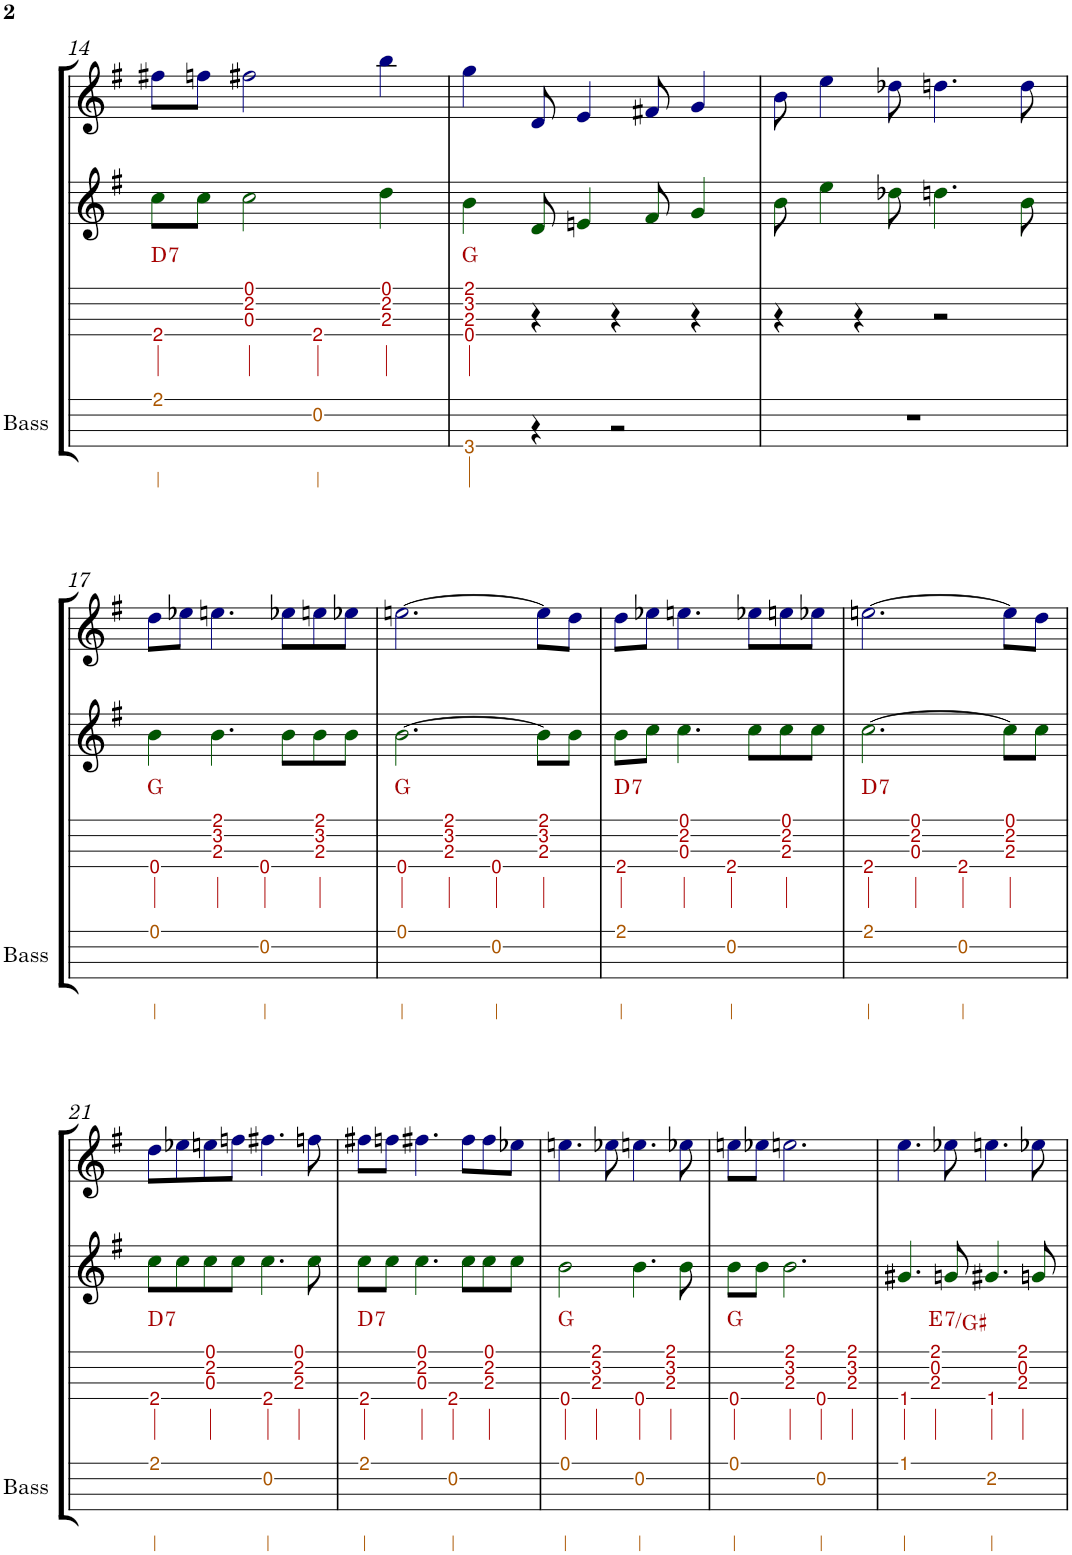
**kern	**kern	**harte	**kern	**kern
*part4	*part3	*part3	*part2	*part1
*staff4	*staff3	*	*staff2	*staff1
*I"Bass Guitar	*I"Ukulele	*	*I"Mandolin	*I"Mandolin
*I'Bass	*	*	*	*
!!LO:PB:g=z
*	*	*	*clefG2	*clefG2
*k[f#]	*k[f#]	*	*k[f#]	*k[f#]
*G:	*G:	*	*G:	*G:
*M4/4	*M4/4	*	*M4/4	*M4/4
=14	=14	=14	=14	=14
!	!	!LO:H:kt=7	!	!
2AAi\	4Aj\	D:7	8ccZ\L	8ff#XV\L
.	.	.	8ccZ\J	8ffnV\J
.	4cj\ 4f#j\ 4aj\	.	2ccZ\	2ff#XV\
2DDi\	4Aj\	.	.	.
.	4dj\ 4f#j\ 4aj\	.	4ddZ\	4bbV\
=15	=15	=15	=15	=15
4GGGi\	4Gj\ 4dj\ 4gj\ 4bj\	G:maj	4bZ\	4ggV\
4r	4r	.	8dZ/	8dV/
.	.	.	4enZ/	4eV/
2r	4r	.	.	.
.	.	.	8f#Z/	8f#XV/
.	4r	.	4gZ/	4gV/
=16	=16	=16	=16	=16
1r	4r	.	8bZ\	8bV\
.	.	.	4eeZ\	4eeV\
.	4r	.	.	.
.	.	.	8dd-XZ\	8dd-XV\
.	2r	.	4.ddnZ\	4.ddnV\
.	.	.	8bZ\	8ddV\
!!LO:LB:g=z
=17	=17	=17	=17	=17
2GGi\	4Gj\	G:maj	4bZ\	8ddV\L
.	.	.	.	8ee-XV\J
.	4dj\ 4gj\ 4bj\	.	4.bZ\	4.eenV\
2DDi\	4Gj\	.	.	.
.	.	.	8bZ\L	8ee-XV\L
.	4dj\ 4gj\ 4bj\	.	8bZ\	8eenV\
.	.	.	8bZ\J	8ee-XV\J
=18	=18	=18	=18	=18
2GGi\	4Gj\	G:maj	[2.bZ\	[2.eenV\
.	4dj\ 4gj\ 4bj\	.	.	.
2DDi\	4Gj\	.	.	.
.	4dj\ 4gj\ 4bj\	.	8bZ\L]	8eeV\L]
.	.	.	8bZ\J	8ddV\J
=19	=19	=19	=19	=19
!	!	!LO:H:kt=7	!	!
2AAi\	4Aj\	D:7	8bZ\L	8ddV\L
.	.	.	8ccZ\J	8ee-XV\J
.	4cj\ 4f#j\ 4aj\	.	4.ccZ\	4.eenV\
2DDi\	4Aj\	.	.	.
.	.	.	8ccZ\L	8ee-XV\L
.	4dj\ 4f#j\ 4aj\	.	8ccZ\	8eenV\
.	.	.	8ccZ\J	8ee-XV\J
=20	=20	=20	=20	=20
!	!	!LO:H:kt=7	!	!
2AAi\	4Aj\	D:7	[2.ccZ\	[2.eenV\
.	4cj\ 4f#j\ 4aj\	.	.	.
2DDi\	4Aj\	.	.	.
.	4dj\ 4f#j\ 4aj\	.	8ccZ\L]	8eeV\L]
.	.	.	8ccZ\J	8ddV\J
!!LO:LB:g=z
=21	=21	=21	=21	=21
!	!	!LO:H:kt=7	!	!
2AAi\	4Aj\	D:7	8ccZ\L	8ddV\L
.	.	.	8ccZ\	8ee-XV\
.	4cj\ 4f#j\ 4aj\	.	8ccZ\	8eenV\
.	.	.	8ccZ\J	8ffnV\J
2DDi\	4Aj\	.	4.ccZ\	4.ff#XV\
.	4dj\ 4f#j\ 4aj\	.	.	.
.	.	.	8ccZ\	8ffnV\
=22	=22	=22	=22	=22
!	!	!LO:H:kt=7	!	!
2AAi\	4Aj\	D:7	8ccZ\L	8ff#XV\L
.	.	.	8ccZ\J	8ffnV\J
.	4cj\ 4f#j\ 4aj\	.	4.ccZ\	4.ff#XV\
2DDi\	4Aj\	.	.	.
.	.	.	8ccZ\L	8ff#V\L
.	4dj\ 4f#j\ 4aj\	.	8ccZ\	8ff#V\
.	.	.	8ccZ\J	8ee-XV\J
=23	=23	=23	=23	=23
2GGi\	4Gj\	G:maj	2bZ\	4.eenV\
.	4dj\ 4gj\ 4bj\	.	.	.
.	.	.	.	8ee-XV\
2DDi\	4Gj\	.	4.bZ\	4.eenV\
.	4dj\ 4gj\ 4bj\	.	.	.
.	.	.	8bZ\	8ee-XV\
=24	=24	=24	=24	=24
2GGi\	4Gj\	G:maj	8bZ\L	8eenV\L
.	.	.	8bZ\J	8ee-XV\J
.	4dj\ 4gj\ 4bj\	.	2.bZ\	2.eenV\
2DDi\	4Gj\	.	.	.
.	4dj\ 4gj\ 4bj\	.	.	.
=25	=25	=25	=25	=25
2GG#i\	4G#j\	.	4.g#XZ/	4.eeV\
!	!	!LO:H:kt=7	!	!
.	4dj\ 4ej\ 4bj\	E:7/3	.	.
.	.	.	8gnZ/	8ee-XV\
2EEi\	4G#j\	.	4.g#XZ/	4.eenV\
.	4dj\ 4ej\ 4bj\	.	.	.
.	.	.	8gnZ/	8ee-XV\
=	=	=	=	=
*-	*-	*-	*-	*-
